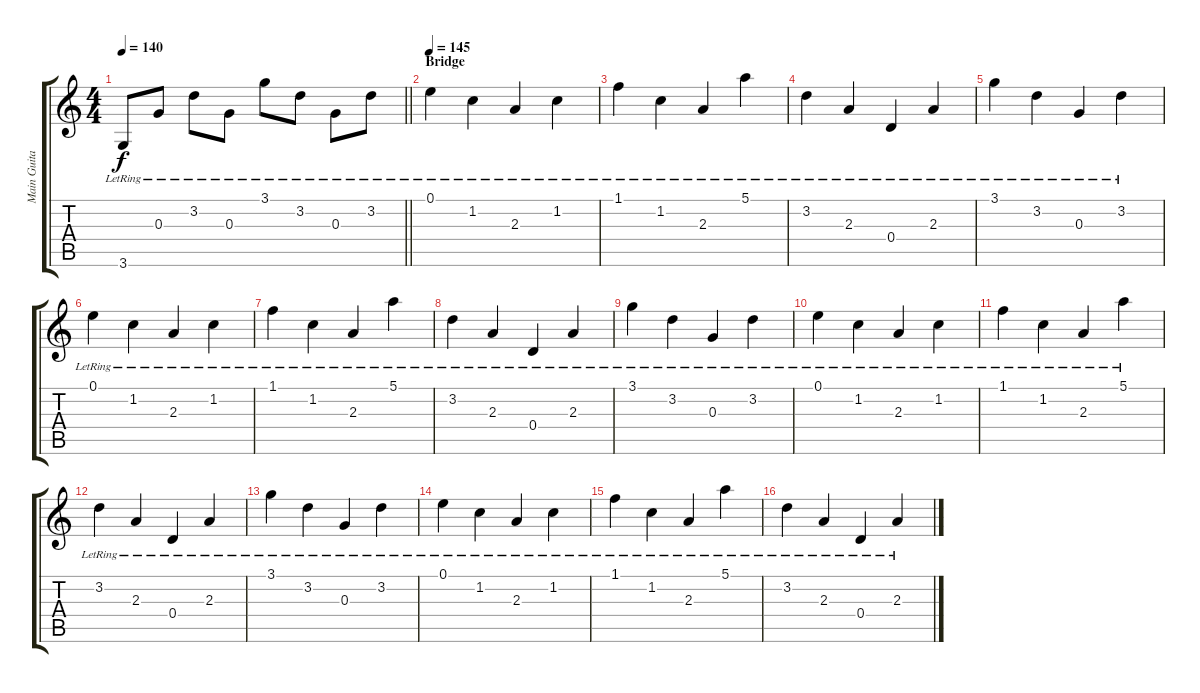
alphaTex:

\track ("Main Guitar II" "Main Guita") {instrument electricguitarjazz}
\staff {score tabs}
\tuning (E4 B3 G3 D3 A2 E2) {hide}
\ts (4 4)
\tempo 140
\clef g2
\barLineRight lightlight
\ks c
3.6{lr}.8{dy f} 0.3{lr}.8 3.2{lr}.8 0.3{lr}.8 3.1{lr}.8 3.2{lr}.8 0.3{lr}.8 3.2{lr}.8 |
\section ("" "Bridge")
\tempo 145
0.1{lr}.4{instrument overdrivenguitar} 1.2{lr}.4 2.3{lr}.4 1.2{lr}.4 |
1.1{lr}.4 1.2{lr}.4 2.3{lr}.4 5.1{lr}.4 |
3.2{lr}.4 2.3{lr}.4 0.4{lr}.4 2.3{lr}.4 |
3.1{lr}.4 3.2{lr}.4 0.3{lr}.4 3.2{lr}.4 |
0.1{lr}.4 1.2{lr}.4 2.3{lr}.4 1.2{lr}.4 |
1.1{lr}.4 1.2{lr}.4 2.3{lr}.4 5.1{lr}.4 |
3.2{lr}.4 2.3{lr}.4 0.4{lr}.4 2.3{lr}.4 |
3.1{lr}.4 3.2{lr}.4 0.3{lr}.4 3.2{lr}.4 |
0.1{lr}.4 1.2{lr}.4 2.3{lr}.4 1.2{lr}.4 |
1.1{lr}.4 1.2{lr}.4 2.3{lr}.4 5.1{lr}.4 |
3.2{lr}.4 2.3{lr}.4 0.4{lr}.4 2.3{lr}.4 |
3.1{lr}.4 3.2{lr}.4 0.3{lr}.4 3.2{lr}.4 |
0.1{lr}.4 1.2{lr}.4 2.3{lr}.4 1.2{lr}.4 |
1.1{lr}.4 1.2{lr}.4 2.3{lr}.4 5.1{lr}.4 |
3.2{lr}.4 2.3{lr}.4 0.4{lr}.4 2.3{lr}.4
